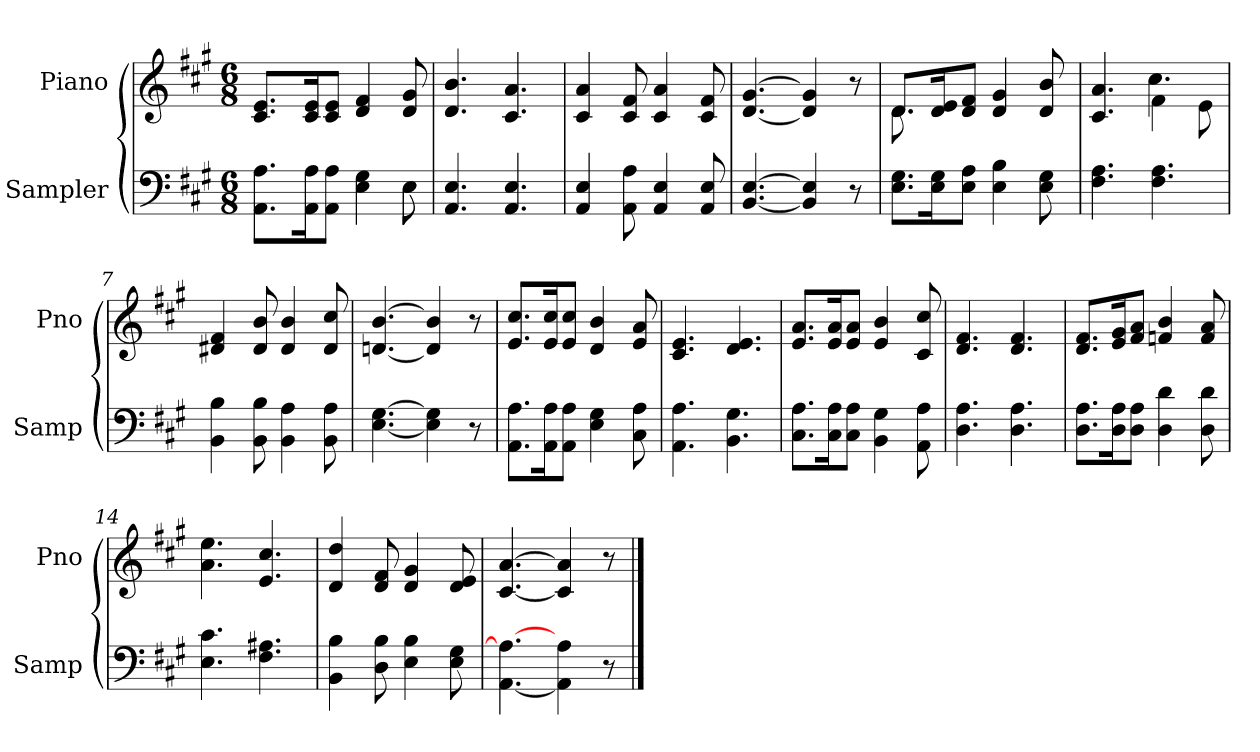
**kern	**kern
*part2	*part1
*staff2	*staff1
*I"Sampler	*I"Piano
*I'Samp	*I'Pno
*clefF4	*clefG2
*k[f#c#g#]	*k[f#c#g#]
*A:	*A:
*M6/8	*M6/8
=1	=1
*^	*
8.AA\ 8.A\L	8ryy	8.c#/ 8.e/L
*v	*v	*
16AA\ 16A\K	16c#/ 16e/K
8AA\ 8A\J	8c#/ 8e/J
4E 4G#	4d 4f#
*^	*
8E\	8E	8d 8g#
*v	*v	*
=2	=2
4.AA 4.E	4.d 4.b
4.AA 4.E	4.c# 4.a
=3	=3
4AA 4E	4c# 4a
8AA 8A	8c# 8f#
4AA 4E	4c# 4a
8AA 8E	8c# 8f#
=4	=4
[4.BB [4.E	[4.d [4.g#
4BB] 4E]	4d] 4g#]
8r	8r
=5	=5
*	*^
8.E\ 8.G#\L	8.d/L	8.d
16E\ 16G#\K	16d/ 16e/K	2ryy
8E\ 8A\J	8d/ 8f#/J	.
4E 4B	4d 4g#	.
8E 8G#	8d 8b	.
.	.	16ryy
=6	=6	=6
4.F# 4.A	4.c# 4.a	4.ryy
4.F# 4.A	4f#\	4.cc#
.	8e\	.
*	*v	*v
=7	=7
4BB 4B	4d#X 4f#
8BB 8B	8d# 8b
4BB 4A	4d# 4b
8BB 8A	8d# 8cc#
=8	=8
[4.E [4.G#	[4.dn [4.b
4E] 4G#]	4d] 4b]
8r	8r
=9	=9
8.AA\ 8.A\L	8.e/ 8.cc#/L
16AA\ 16A\K	16e/ 16cc#/K
8AA\ 8A\J	8e/ 8cc#/J
4E 4G#	4d 4b
8C# 8A	8e 8a
=10	=10
4.AA 4.A	4.c# 4.e
4.BB 4.G#	4.d 4.e
=11	=11
8.C#\ 8.A\L	8.e/ 8.a/L
16C#\ 16A\K	16e/ 16a/K
8C#\ 8A\J	8e/ 8a/J
4BB 4G#	4e 4b
8AA 8A	8c# 8cc#
=12	=12
4.D 4.A	4.d 4.f#
4.D 4.A	4.d 4.f#
=13	=13
8.D\ 8.A\L	8.d/ 8.f#/L
16D\ 16A\K	16e/ 16g#/K
8D\ 8A\J	8f#/ 8a/J
4D 4d	4fn 4b
8D 8d	8f 8a
=14	=14
4.E 4.c#	4.a 4.ee
4.F# 4.A#X	4.e 4.cc#
=15	=15
4BB 4B	4d 4dd
8D 8B	8d 8f#
4E 4B	4d 4g#
8E 8G#	8d 8e
=16	=16
[4.AA 4.A_	[4.c# [4.a
4AA] 4A	4c#] 4a]
8r	8r
==	==
*-	*-
